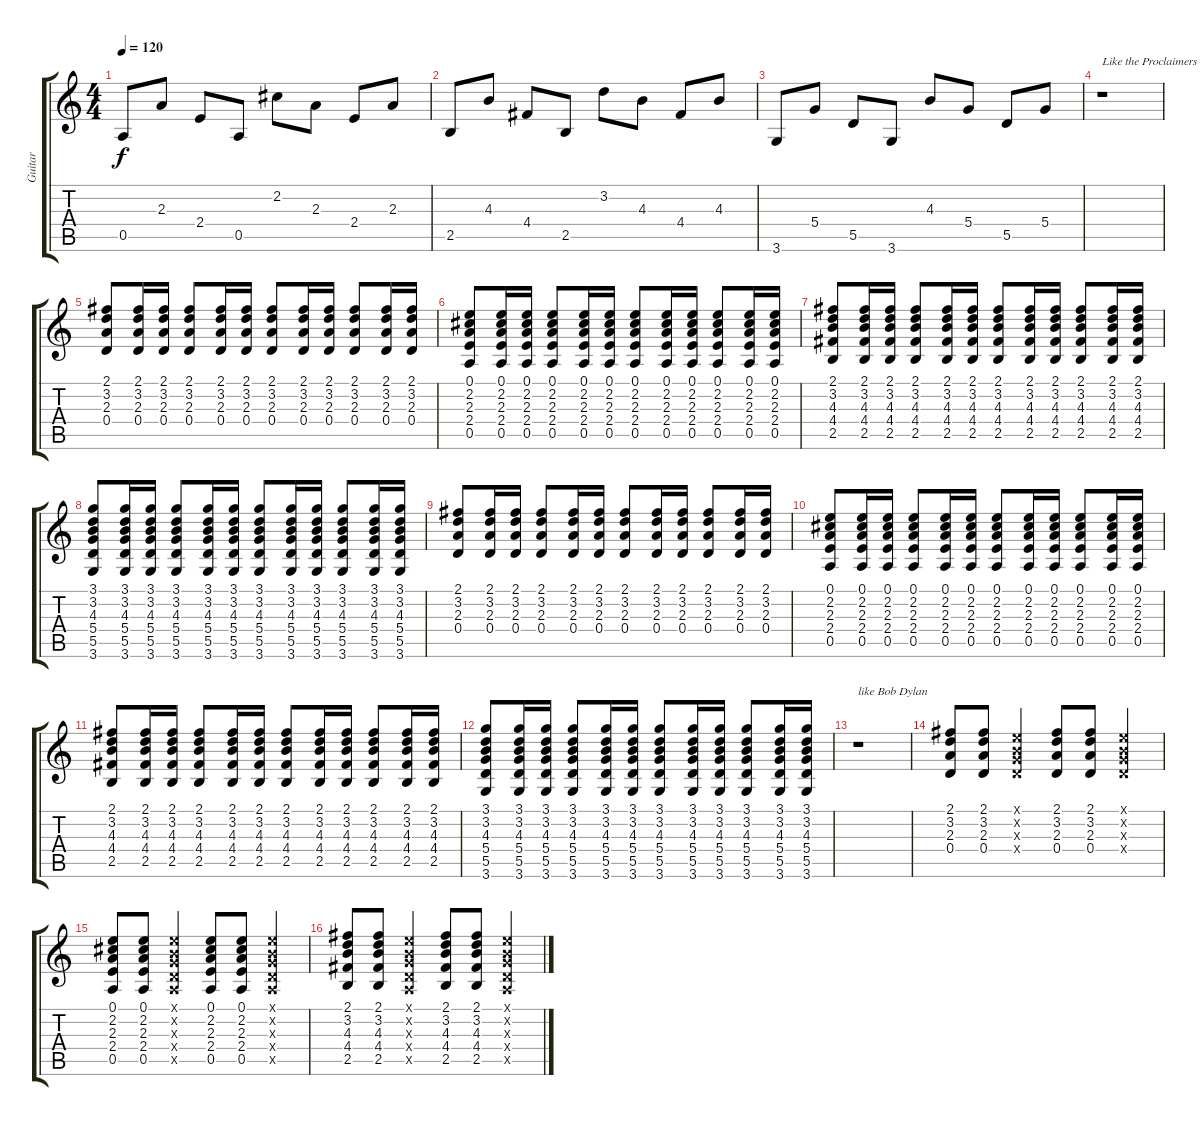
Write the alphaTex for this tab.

\track ("Guitar" "Guitar") {instrument acousticguitarsteel}
\staff {score tabs}
\tuning (E4 B3 G3 D3 A2 E2) {hide}
\ts (4 4)
\tempo 120
\clef g2
\ks c
0.5.8{dy f} 2.3.8 2.4.8 0.5.8 2.2.8 2.3.8 2.4.8 2.3.8 |
2.5.8 4.3.8 4.4.8 2.5.8 3.2.8 4.3.8 4.4.8 4.3.8 |
3.6.8 5.4.8 5.5.8 3.6.8 4.3.8 5.4.8 5.5.8 5.4.8 |
r.1{txt "Like the Proclaimers would sing it!"} |
(2.1 3.2 2.3 0.4).8 (2.1 3.2 2.3 0.4).16 (2.1 3.2 2.3 0.4).16 (2.1 3.2 2.3 0.4).8 (2.1 3.2 2.3 0.4).16 (2.1 3.2 2.3 0.4).16 (2.1 3.2 2.3 0.4).8 (2.1 3.2 2.3 0.4).16 (2.1 3.2 2.3 0.4).16 (2.1 3.2 2.3 0.4).8 (2.1 3.2 2.3 0.4).16 (2.1 3.2 2.3 0.4).16 |
(0.1 2.2 2.3 2.4 0.5).8 (0.1 2.2 2.3 2.4 0.5).16 (0.1 2.2 2.3 2.4 0.5).16 (0.1 2.2 2.3 2.4 0.5).8 (0.1 2.2 2.3 2.4 0.5).16 (0.1 2.2 2.3 2.4 0.5).16 (0.1 2.2 2.3 2.4 0.5).8 (0.1 2.2 2.3 2.4 0.5).16 (0.1 2.2 2.3 2.4 0.5).16 (0.1 2.2 2.3 2.4 0.5).8 (0.1 2.2 2.3 2.4 0.5).16 (0.1 2.2 2.3 2.4 0.5).16 |
(2.1 3.2 4.3 4.4 2.5).8 (2.1 3.2 4.3 4.4 2.5).16 (2.1 3.2 4.3 4.4 2.5).16 (2.1 3.2 4.3 4.4 2.5).8 (2.1 3.2 4.3 4.4 2.5).16 (2.1 3.2 4.3 4.4 2.5).16 (2.1 3.2 4.3 4.4 2.5).8 (2.1 3.2 4.3 4.4 2.5).16 (2.1 3.2 4.3 4.4 2.5).16 (2.1 3.2 4.3 4.4 2.5).8 (2.1 3.2 4.3 4.4 2.5).16 (2.1 3.2 4.3 4.4 2.5).16 |
(3.1 3.2 4.3 5.4 5.5 3.6).8 (3.1 3.2 4.3 5.4 5.5 3.6).16 (3.1 3.2 4.3 5.4 5.5 3.6).16 (3.1 3.2 4.3 5.4 5.5 3.6).8 (3.1 3.2 4.3 5.4 5.5 3.6).16 (3.1 3.2 4.3 5.4 5.5 3.6).16 (3.1 3.2 4.3 5.4 5.5 3.6).8 (3.1 3.2 4.3 5.4 5.5 3.6).16 (3.1 3.2 4.3 5.4 5.5 3.6).16 (3.1 3.2 4.3 5.4 5.5 3.6).8 (3.1 3.2 4.3 5.4 5.5 3.6).16 (3.1 3.2 4.3 5.4 5.5 3.6).16 |
(2.1 3.2 2.3 0.4).8 (2.1 3.2 2.3 0.4).16 (2.1 3.2 2.3 0.4).16 (2.1 3.2 2.3 0.4).8 (2.1 3.2 2.3 0.4).16 (2.1 3.2 2.3 0.4).16 (2.1 3.2 2.3 0.4).8 (2.1 3.2 2.3 0.4).16 (2.1 3.2 2.3 0.4).16 (2.1 3.2 2.3 0.4).8 (2.1 3.2 2.3 0.4).16 (2.1 3.2 2.3 0.4).16 |
(0.1 2.2 2.3 2.4 0.5).8 (0.1 2.2 2.3 2.4 0.5).16 (0.1 2.2 2.3 2.4 0.5).16 (0.1 2.2 2.3 2.4 0.5).8 (0.1 2.2 2.3 2.4 0.5).16 (0.1 2.2 2.3 2.4 0.5).16 (0.1 2.2 2.3 2.4 0.5).8 (0.1 2.2 2.3 2.4 0.5).16 (0.1 2.2 2.3 2.4 0.5).16 (0.1 2.2 2.3 2.4 0.5).8 (0.1 2.2 2.3 2.4 0.5).16 (0.1 2.2 2.3 2.4 0.5).16 |
(2.1 3.2 4.3 4.4 2.5).8 (2.1 3.2 4.3 4.4 2.5).16 (2.1 3.2 4.3 4.4 2.5).16 (2.1 3.2 4.3 4.4 2.5).8 (2.1 3.2 4.3 4.4 2.5).16 (2.1 3.2 4.3 4.4 2.5).16 (2.1 3.2 4.3 4.4 2.5).8 (2.1 3.2 4.3 4.4 2.5).16 (2.1 3.2 4.3 4.4 2.5).16 (2.1 3.2 4.3 4.4 2.5).8 (2.1 3.2 4.3 4.4 2.5).16 (2.1 3.2 4.3 4.4 2.5).16 |
(3.1 3.2 4.3 5.4 5.5 3.6).8 (3.1 3.2 4.3 5.4 5.5 3.6).16 (3.1 3.2 4.3 5.4 5.5 3.6).16 (3.1 3.2 4.3 5.4 5.5 3.6).8 (3.1 3.2 4.3 5.4 5.5 3.6).16 (3.1 3.2 4.3 5.4 5.5 3.6).16 (3.1 3.2 4.3 5.4 5.5 3.6).8 (3.1 3.2 4.3 5.4 5.5 3.6).16 (3.1 3.2 4.3 5.4 5.5 3.6).16 (3.1 3.2 4.3 5.4 5.5 3.6).8 (3.1 3.2 4.3 5.4 5.5 3.6).16 (3.1 3.2 4.3 5.4 5.5 3.6).16 |
r.1{txt "like Bob Dylan"} |
(2.1 3.2 2.3 0.4).8 (2.1 3.2 2.3 0.4).8 (0.1{x} 0.2{x} 0.3{x} 0.4{x}).4 (2.1 3.2 2.3 0.4).8 (2.1 3.2 2.3 0.4).8 (0.1{x} 0.2{x} 0.3{x} 0.4{x}).4 |
(0.1 2.2 2.3 2.4 0.5).8 (0.1 2.2 2.3 2.4 0.5).8 (0.1{x} 0.2{x} 0.3{x} 0.4{x} 0.5{x}).4 (0.1 2.2 2.3 2.4 0.5).8 (0.1 2.2 2.3 2.4 0.5).8 (0.1{x} 0.2{x} 0.3{x} 0.4{x} 0.5{x}).4 |
(2.1 3.2 4.3 4.4 2.5).8 (2.1 3.2 4.3 4.4 2.5).8 (0.1{x} 0.2{x} 0.3{x} 0.4{x} 0.5{x}).4 (2.1 3.2 4.3 4.4 2.5).8 (2.1 3.2 4.3 4.4 2.5).8 (0.1{x} 0.2{x} 0.3{x} 0.4{x} 0.5{x}).4
